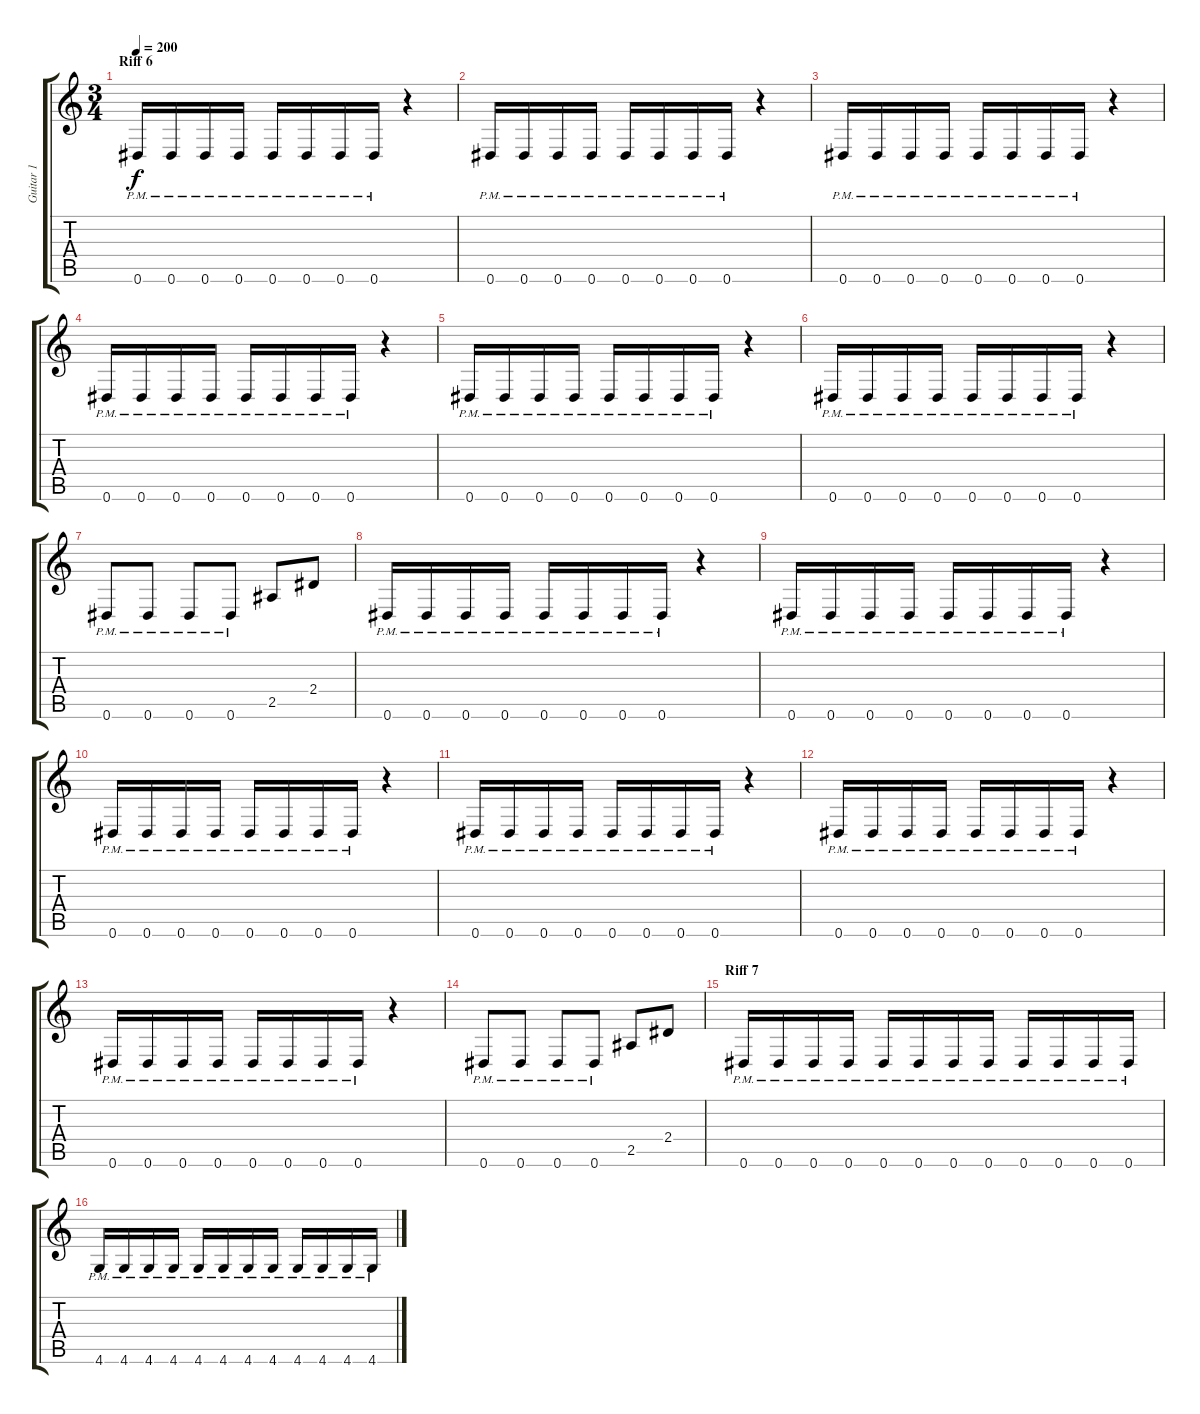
\track ("Guitar 1" "Guitar 1") {instrument distortionguitar}
\staff {score tabs}
\tuning (Eb4 Bb3 Gb3 Db3 Ab2 Eb2) {hide}
\ts (3 4)
\section ("" "Riff 6")
\tempo 200
\clef g2
\ks c
0.6{pm}.16{dy f} 0.6{pm}.16 0.6{pm}.16 0.6{pm}.16 0.6{pm}.16 0.6{pm}.16 0.6{pm}.16 0.6{pm}.16 r.4 |
0.6{pm}.16 0.6{pm}.16 0.6{pm}.16 0.6{pm}.16 0.6{pm}.16 0.6{pm}.16 0.6{pm}.16 0.6{pm}.16 r.4 |
0.6{pm}.16 0.6{pm}.16 0.6{pm}.16 0.6{pm}.16 0.6{pm}.16 0.6{pm}.16 0.6{pm}.16 0.6{pm}.16 r.4 |
0.6{pm}.16 0.6{pm}.16 0.6{pm}.16 0.6{pm}.16 0.6{pm}.16 0.6{pm}.16 0.6{pm}.16 0.6{pm}.16 r.4 |
0.6{pm}.16 0.6{pm}.16 0.6{pm}.16 0.6{pm}.16 0.6{pm}.16 0.6{pm}.16 0.6{pm}.16 0.6{pm}.16 r.4 |
0.6{pm}.16 0.6{pm}.16 0.6{pm}.16 0.6{pm}.16 0.6{pm}.16 0.6{pm}.16 0.6{pm}.16 0.6{pm}.16 r.4 |
0.6{pm}.8 0.6{pm}.8 0.6{pm}.8 0.6{pm}.8 2.5.8 2.4.8 |
0.6{pm}.16 0.6{pm}.16 0.6{pm}.16 0.6{pm}.16 0.6{pm}.16 0.6{pm}.16 0.6{pm}.16 0.6{pm}.16 r.4 |
0.6{pm}.16 0.6{pm}.16 0.6{pm}.16 0.6{pm}.16 0.6{pm}.16 0.6{pm}.16 0.6{pm}.16 0.6{pm}.16 r.4 |
0.6{pm}.16 0.6{pm}.16 0.6{pm}.16 0.6{pm}.16 0.6{pm}.16 0.6{pm}.16 0.6{pm}.16 0.6{pm}.16 r.4 |
0.6{pm}.16 0.6{pm}.16 0.6{pm}.16 0.6{pm}.16 0.6{pm}.16 0.6{pm}.16 0.6{pm}.16 0.6{pm}.16 r.4 |
0.6{pm}.16 0.6{pm}.16 0.6{pm}.16 0.6{pm}.16 0.6{pm}.16 0.6{pm}.16 0.6{pm}.16 0.6{pm}.16 r.4 |
0.6{pm}.16 0.6{pm}.16 0.6{pm}.16 0.6{pm}.16 0.6{pm}.16 0.6{pm}.16 0.6{pm}.16 0.6{pm}.16 r.4 |
0.6{pm}.8 0.6{pm}.8 0.6{pm}.8 0.6{pm}.8 2.5.8 2.4.8 |
\section ("" "Riff 7")
0.6{pm}.16 0.6{pm}.16 0.6{pm}.16 0.6{pm}.16 0.6{pm}.16 0.6{pm}.16 0.6{pm}.16 0.6{pm}.16 0.6{pm}.16 0.6{pm}.16 0.6{pm}.16 0.6{pm}.16 |
4.6{pm}.16 4.6{pm}.16 4.6{pm}.16 4.6{pm}.16 4.6{pm}.16 4.6{pm}.16 4.6{pm}.16 4.6{pm}.16 4.6{pm}.16 4.6{pm}.16 4.6{pm}.16 4.6{pm}.16
